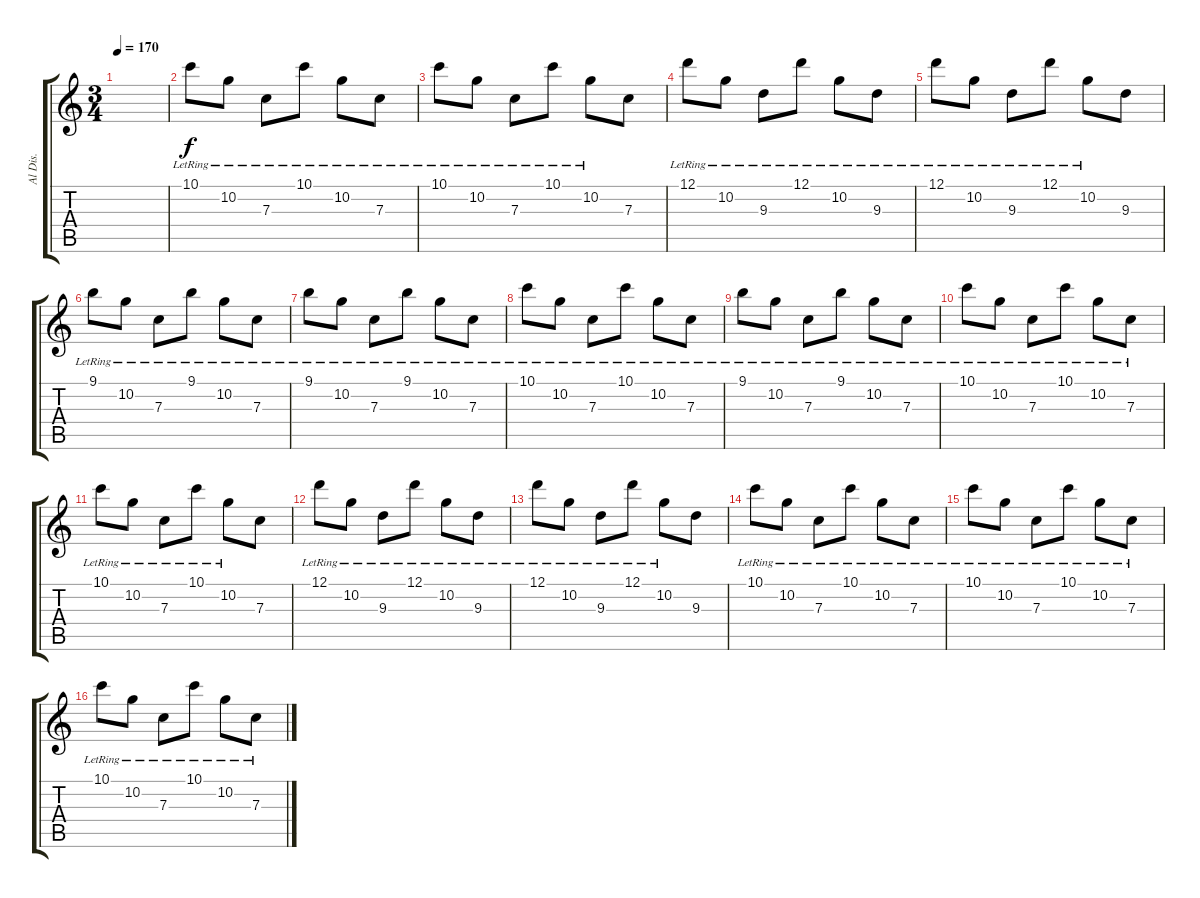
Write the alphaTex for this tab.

\track ("Al Dis." "Al Dis.") {instrument distortionguitar}
\staff {score tabs}
\tuning (D4 A3 F3 C3 G2 C2) {hide}
\ts (3 4)
\tempo 170
\clef g2
\ks c
|
10.1{lr}.8 10.2{lr}.8 7.3{lr}.8 10.1{lr}.8 10.2{lr}.8 7.3{lr}.8 |
10.1{lr}.8 10.2{lr}.8 7.3{lr}.8 10.1{lr}.8 10.2{lr}.8 7.3.8 |
12.1{lr}.8 10.2{lr}.8 9.3{lr}.8 12.1{lr}.8 10.2{lr}.8 9.3{lr}.8 |
12.1{lr}.8 10.2{lr}.8 9.3{lr}.8 12.1{lr}.8 10.2{lr}.8 9.3.8 |
9.1{lr}.8 10.2{lr}.8 7.3{lr}.8 9.1{lr}.8 10.2{lr}.8 7.3{lr}.8 |
9.1{lr}.8 10.2{lr}.8 7.3{lr}.8 9.1{lr}.8 10.2{lr}.8 7.3{lr}.8 |
10.1{lr}.8 10.2{lr}.8 7.3{lr}.8 10.1{lr}.8 10.2{lr}.8 7.3{lr}.8 |
9.1{lr}.8 10.2{lr}.8 7.3{lr}.8 9.1{lr}.8 10.2{lr}.8 7.3{lr}.8 |
10.1{lr}.8 10.2{lr}.8 7.3{lr}.8 10.1{lr}.8 10.2{lr}.8 7.3{lr}.8 |
10.1{lr}.8 10.2{lr}.8 7.3{lr}.8 10.1{lr}.8 10.2{lr}.8 7.3.8 |
12.1{lr}.8 10.2{lr}.8 9.3{lr}.8 12.1{lr}.8 10.2{lr}.8 9.3{lr}.8 |
12.1{lr}.8 10.2{lr}.8 9.3{lr}.8 12.1{lr}.8 10.2{lr}.8 9.3.8 |
10.1{lr}.8 10.2{lr}.8 7.3{lr}.8 10.1{lr}.8 10.2{lr}.8 7.3{lr}.8 |
10.1{lr}.8 10.2{lr}.8 7.3{lr}.8 10.1{lr}.8 10.2{lr}.8 7.3{lr}.8 |
10.1{lr}.8 10.2{lr}.8 7.3{lr}.8 10.1{lr}.8 10.2{lr}.8 7.3{lr}.8
